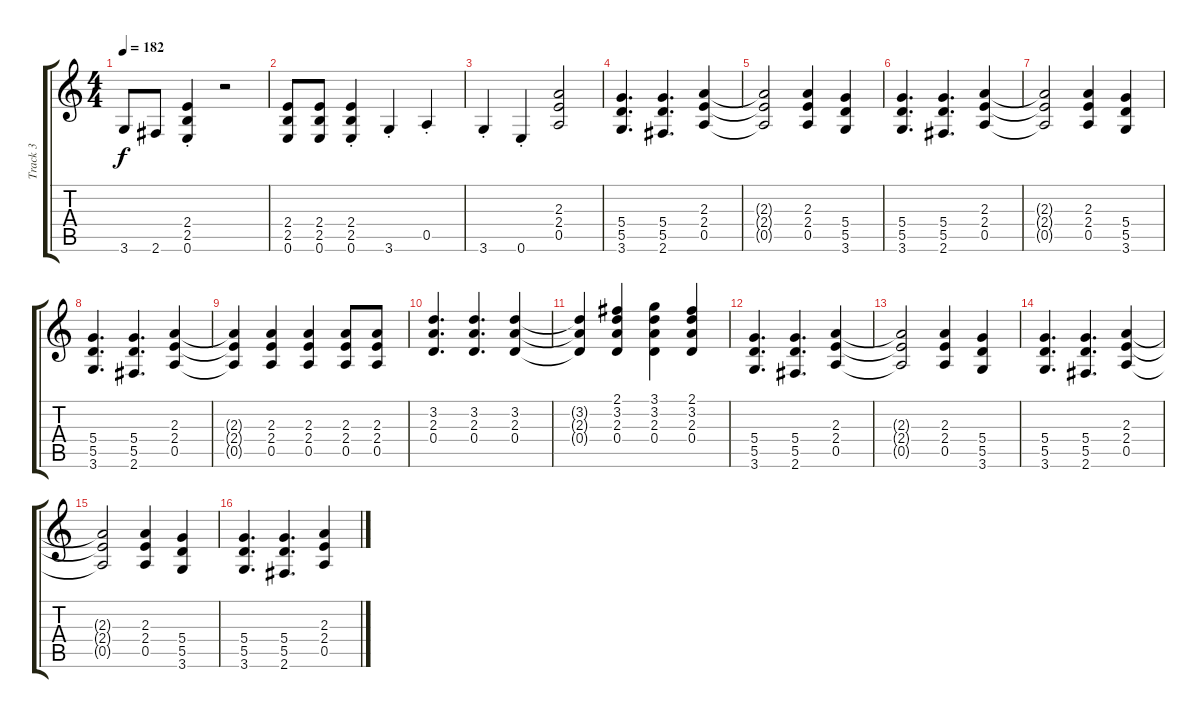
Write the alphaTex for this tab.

\track ("Track 3" "Track 3") {instrument overdrivenguitar}
\staff {score tabs}
\tuning (E4 B3 G3 D3 A2 E2) {hide}
\ts (4 4)
\tempo 182
\clef g2
\ks c
3.6.8{dy f} 2.6.8 (2.4{st} 2.5{st} 0.6{st}).4 r.2 |
(2.4 2.5 0.6).8 (2.4 2.5 0.6).8 (2.4{st} 2.5{st} 0.6{st}).4 3.6{st}.4 0.5{st}.4 |
3.6{st}.4 0.6{st}.4 (2.3 2.4 0.5).2 |
(5.4 5.5 3.6).4{d} (5.4 5.5 2.6).4{d} (2.3 2.4 0.5).4 |
(2.3{t} 2.4{t} 0.5{t}).2 (2.3 2.4 0.5).4 (5.4 5.5 3.6).4 |
(5.4 5.5 3.6).4{d} (5.4 5.5 2.6).4{d} (2.3 2.4 0.5).4 |
(2.3{t} 2.4{t} 0.5{t}).2 (2.3 2.4 0.5).4 (5.4 5.5 3.6).4 |
(5.4 5.5 3.6).4{d} (5.4 5.5 2.6).4{d} (2.3 2.4 0.5).4 |
(2.3{t} 2.4{t} 0.5{t}).4 (2.3 2.4 0.5).4 (2.3 2.4 0.5).4 (2.3 2.4 0.5).8 (2.3 2.4 0.5).8 |
(3.2 2.3 0.4).4{d} (3.2 2.3 0.4).4{d} (3.2 2.3 0.4).4 |
(3.2{t} 2.3{t} 0.4{t}).4 (2.1 3.2 2.3 0.4).4 (3.1 3.2 2.3 0.4).4 (2.1 3.2 2.3 0.4).4 |
(5.4 5.5 3.6).4{d} (5.4 5.5 2.6).4{d} (2.3 2.4 0.5).4 |
(2.3{t} 2.4{t} 0.5{t}).2 (2.3 2.4 0.5).4 (5.4 5.5 3.6).4 |
(5.4 5.5 3.6).4{d} (5.4 5.5 2.6).4{d} (2.3 2.4 0.5).4 |
(2.3{t} 2.4{t} 0.5{t}).2 (2.3 2.4 0.5).4 (5.4 5.5 3.6).4 |
(5.4 5.5 3.6).4{d} (5.4 5.5 2.6).4{d} (2.3 2.4 0.5).4
